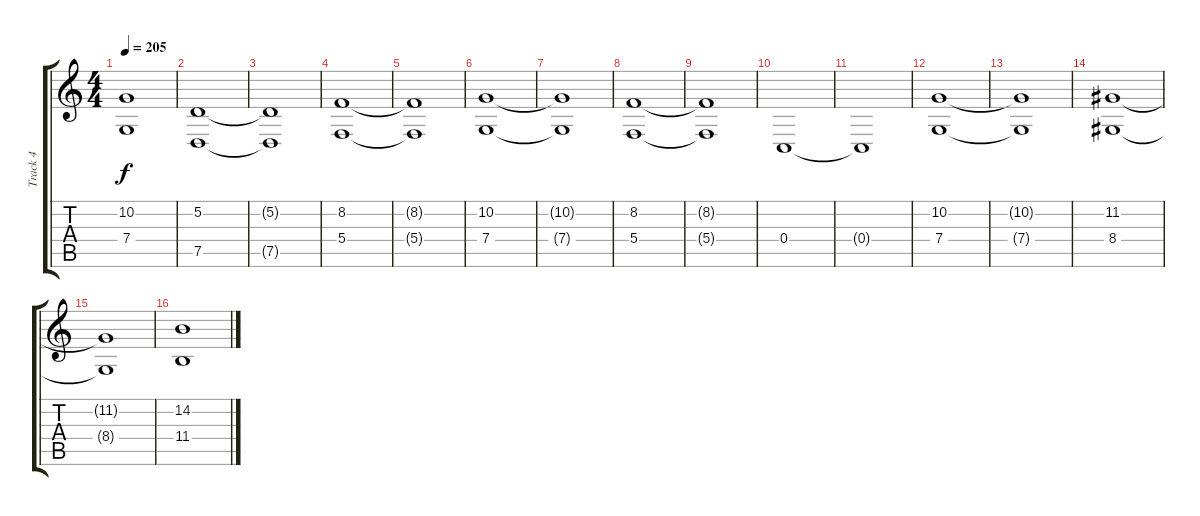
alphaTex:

\track ("Track 4" "Track 4") {instrument stringensemble2}
\staff {score tabs}
\tuning (D4 A3 F3 C3 G2 C2) {hide}
\ts (4 4)
\tempo 205
\clef g2
\ks c
(10.2{t} 7.4{t}).1{dy f} |
(5.2 7.5).1 |
(5.2{t} 7.5{t}).1 |
(8.2 5.4).1 |
(8.2{t} 5.4{t}).1 |
(10.2 7.4).1 |
(10.2{t} 7.4{t}).1 |
(8.2 5.4).1 |
(8.2{t} 5.4{t}).1 |
0.4.1 |
0.4{t}.1 |
(10.2 7.4).1 |
(10.2{t} 7.4{t}).1 |
(11.2 8.4).1 |
(11.2{t} 8.4{t}).1 |
(14.2 11.4).1
